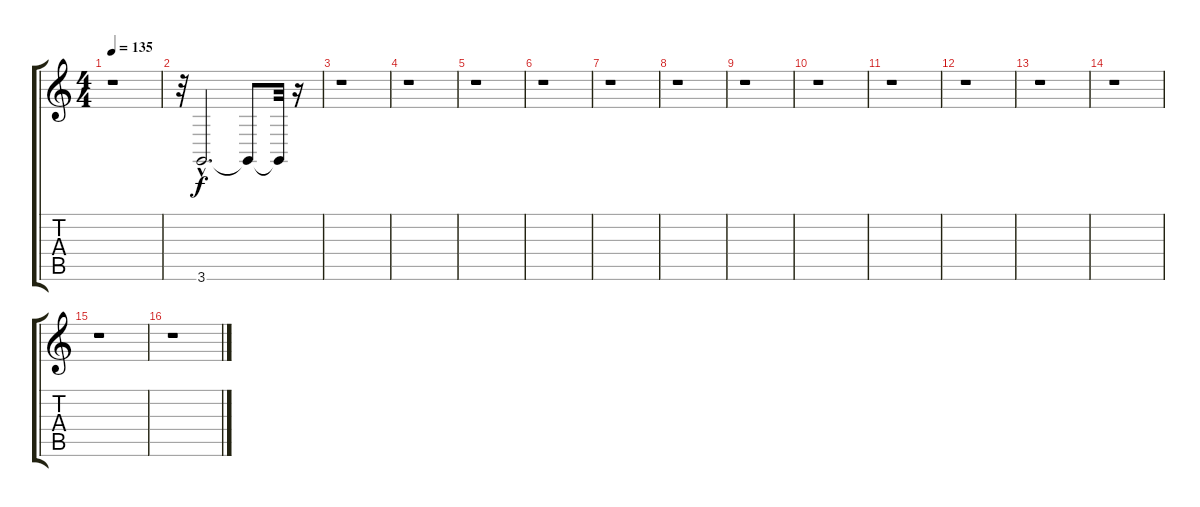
\track "" {instrument reversecymbal}
\staff {score tabs}
\tuning (E4 B3 G3 D3 A2 E2) {hide}
\ts (4 4)
\tempo 135
\clef g2
\ks c
r.1{dy f} |
r.32 3.6{hac}.2{d} 3.6{t}.8 3.6{t}.32 r.16 |
r.1 |
r.1 |
r.1 |
r.1 |
r.1 |
r.1 |
r.1 |
r.1 |
r.1 |
r.1 |
r.1 |
r.1 |
r.1 |
r.1
